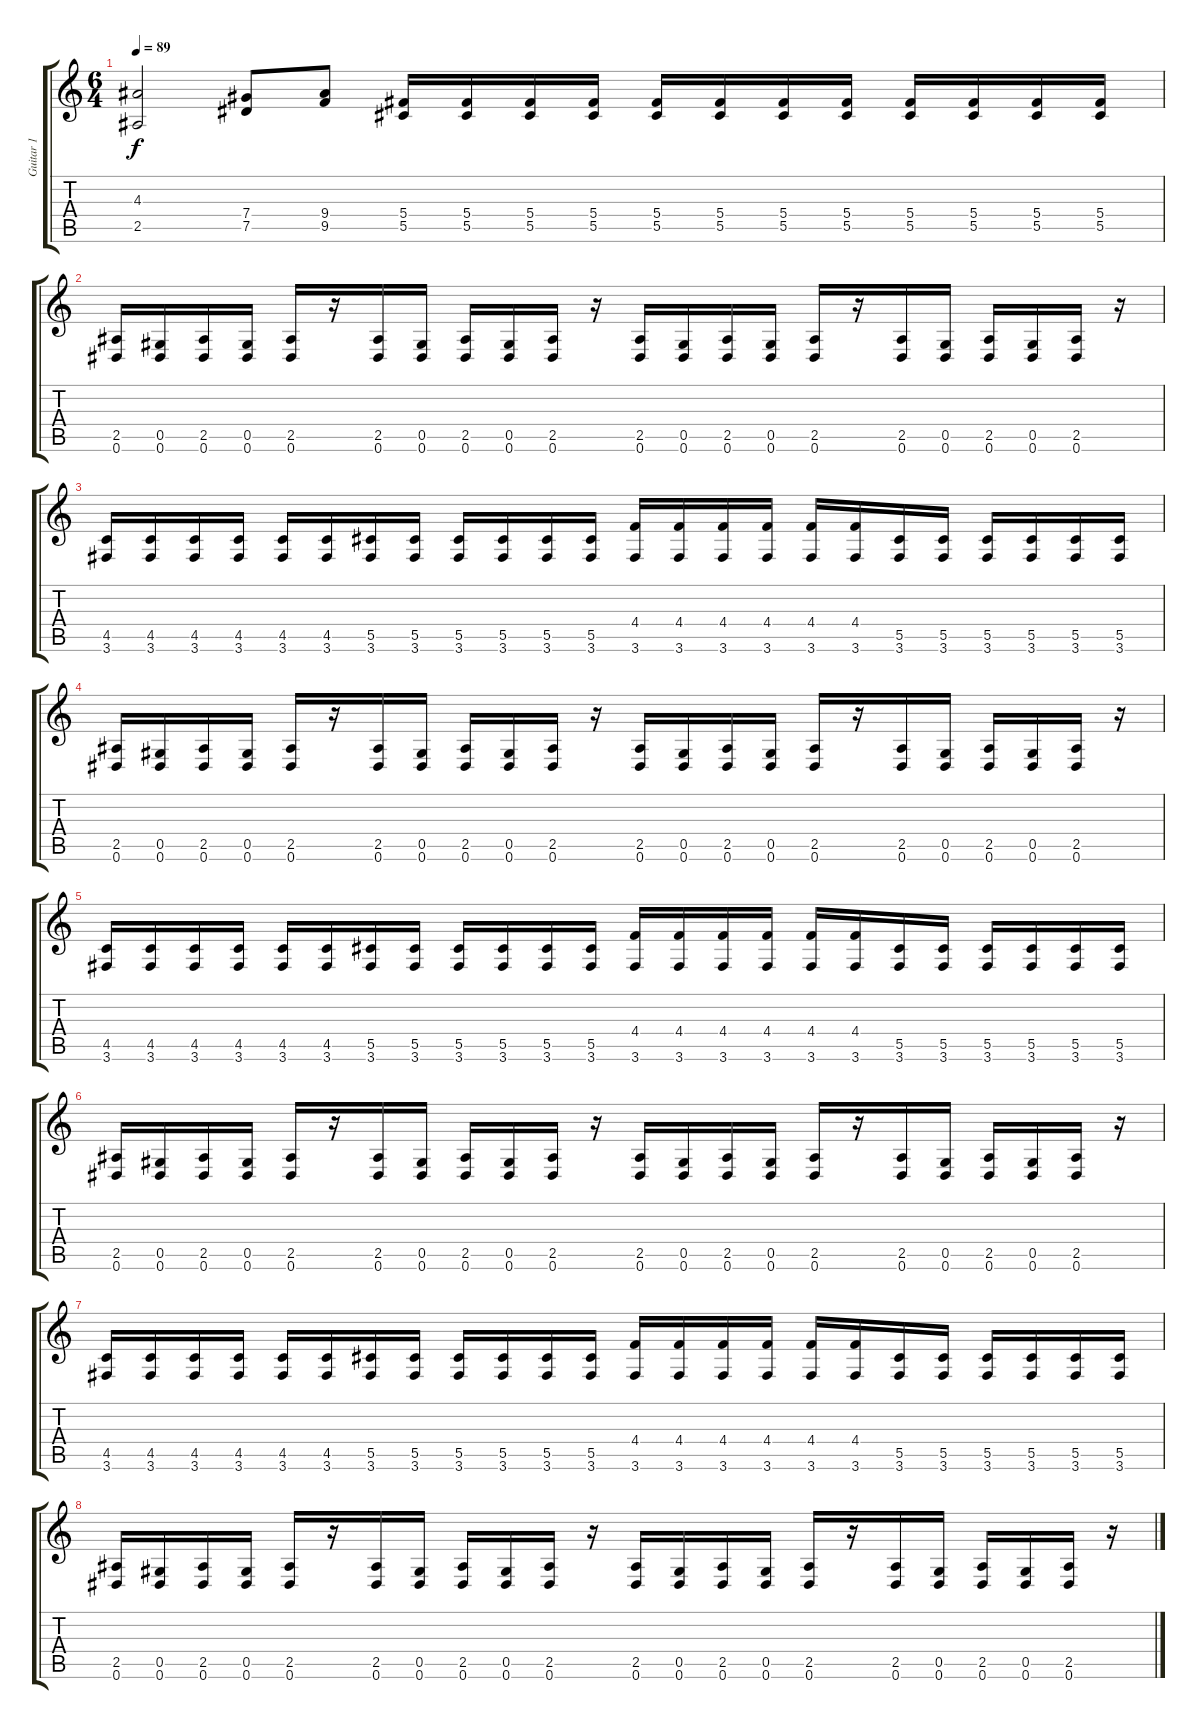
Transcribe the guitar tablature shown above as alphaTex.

\track ("Guitar 1" "Guitar 1") {instrument overdrivenguitar}
\staff {score tabs}
\tuning (Eb4 Bb3 Gb3 Db3 Ab2 Eb2) {hide}
\ts (6 4)
\tempo 89
\clef g2
\ks c
(4.3 2.5).2{dy f instrument electricguitarclean} (7.4 7.5).8 (9.4 9.5).8 (5.4 5.5).16{volume 8 instrument overdrivenguitar} (5.4 5.5).16{volume 15} (5.4 5.5).16 (5.4 5.5).16 (5.4 5.5).16 (5.4 5.5).16 (5.4 5.5).16 (5.4 5.5).16 (5.4 5.5).16 (5.4 5.5).16 (5.4 5.5).16 (5.4 5.5).16 |
(2.5 0.6).16{volume 15 instrument overdrivenguitar} (0.5 0.6).16 (2.5 0.6).16 (0.5 0.6).16 (2.5 0.6).16 r.16 (2.5 0.6).16 (0.5 0.6).16 (2.5 0.6).16 (0.5 0.6).16 (2.5 0.6).16 r.16 (2.5 0.6).16 (0.5 0.6).16 (2.5 0.6).16 (0.5 0.6).16 (2.5 0.6).16 r.16 (2.5 0.6).16 (0.5 0.6).16 (2.5 0.6).16 (0.5 0.6).16 (2.5 0.6).16 r.16 |
(4.5 3.6).16 (4.5 3.6).16 (4.5 3.6).16 (4.5 3.6).16 (4.5 3.6).16 (4.5 3.6).16 (5.5 3.6).16 (5.5 3.6).16 (5.5 3.6).16 (5.5 3.6).16 (5.5 3.6).16 (5.5 3.6).16 (4.4 3.6).16 (4.4 3.6).16 (4.4 3.6).16 (4.4 3.6).16 (4.4 3.6).16 (4.4 3.6).16 (5.5 3.6).16 (5.5 3.6).16 (5.5 3.6).16 (5.5 3.6).16 (5.5 3.6).16 (5.5 3.6).16 |
(2.5 0.6).16 (0.5 0.6).16 (2.5 0.6).16 (0.5 0.6).16 (2.5 0.6).16 r.16 (2.5 0.6).16 (0.5 0.6).16 (2.5 0.6).16 (0.5 0.6).16 (2.5 0.6).16 r.16 (2.5 0.6).16 (0.5 0.6).16 (2.5 0.6).16 (0.5 0.6).16 (2.5 0.6).16 r.16 (2.5 0.6).16 (0.5 0.6).16 (2.5 0.6).16 (0.5 0.6).16 (2.5 0.6).16 r.16 |
(4.5 3.6).16 (4.5 3.6).16 (4.5 3.6).16 (4.5 3.6).16 (4.5 3.6).16 (4.5 3.6).16 (5.5 3.6).16 (5.5 3.6).16 (5.5 3.6).16 (5.5 3.6).16 (5.5 3.6).16 (5.5 3.6).16 (4.4 3.6).16 (4.4 3.6).16 (4.4 3.6).16 (4.4 3.6).16 (4.4 3.6).16 (4.4 3.6).16 (5.5 3.6).16 (5.5 3.6).16 (5.5 3.6).16 (5.5 3.6).16 (5.5 3.6).16 (5.5 3.6).16 |
(2.5 0.6).16 (0.5 0.6).16 (2.5 0.6).16 (0.5 0.6).16 (2.5 0.6).16 r.16 (2.5 0.6).16 (0.5 0.6).16 (2.5 0.6).16 (0.5 0.6).16 (2.5 0.6).16 r.16 (2.5 0.6).16 (0.5 0.6).16 (2.5 0.6).16 (0.5 0.6).16 (2.5 0.6).16 r.16 (2.5 0.6).16 (0.5 0.6).16 (2.5 0.6).16 (0.5 0.6).16 (2.5 0.6).16 r.16 |
(4.5 3.6).16 (4.5 3.6).16 (4.5 3.6).16 (4.5 3.6).16 (4.5 3.6).16 (4.5 3.6).16 (5.5 3.6).16 (5.5 3.6).16 (5.5 3.6).16 (5.5 3.6).16 (5.5 3.6).16 (5.5 3.6).16 (4.4 3.6).16 (4.4 3.6).16 (4.4 3.6).16 (4.4 3.6).16 (4.4 3.6).16 (4.4 3.6).16 (5.5 3.6).16 (5.5 3.6).16 (5.5 3.6).16 (5.5 3.6).16 (5.5 3.6).16 (5.5 3.6).16 |
(2.5 0.6).16 (0.5 0.6).16 (2.5 0.6).16 (0.5 0.6).16 (2.5 0.6).16 r.16 (2.5 0.6).16 (0.5 0.6).16 (2.5 0.6).16 (0.5 0.6).16 (2.5 0.6).16 r.16 (2.5 0.6).16 (0.5 0.6).16 (2.5 0.6).16 (0.5 0.6).16 (2.5 0.6).16 r.16 (2.5 0.6).16 (0.5 0.6).16 (2.5 0.6).16 (0.5 0.6).16 (2.5 0.6).16 r.16
